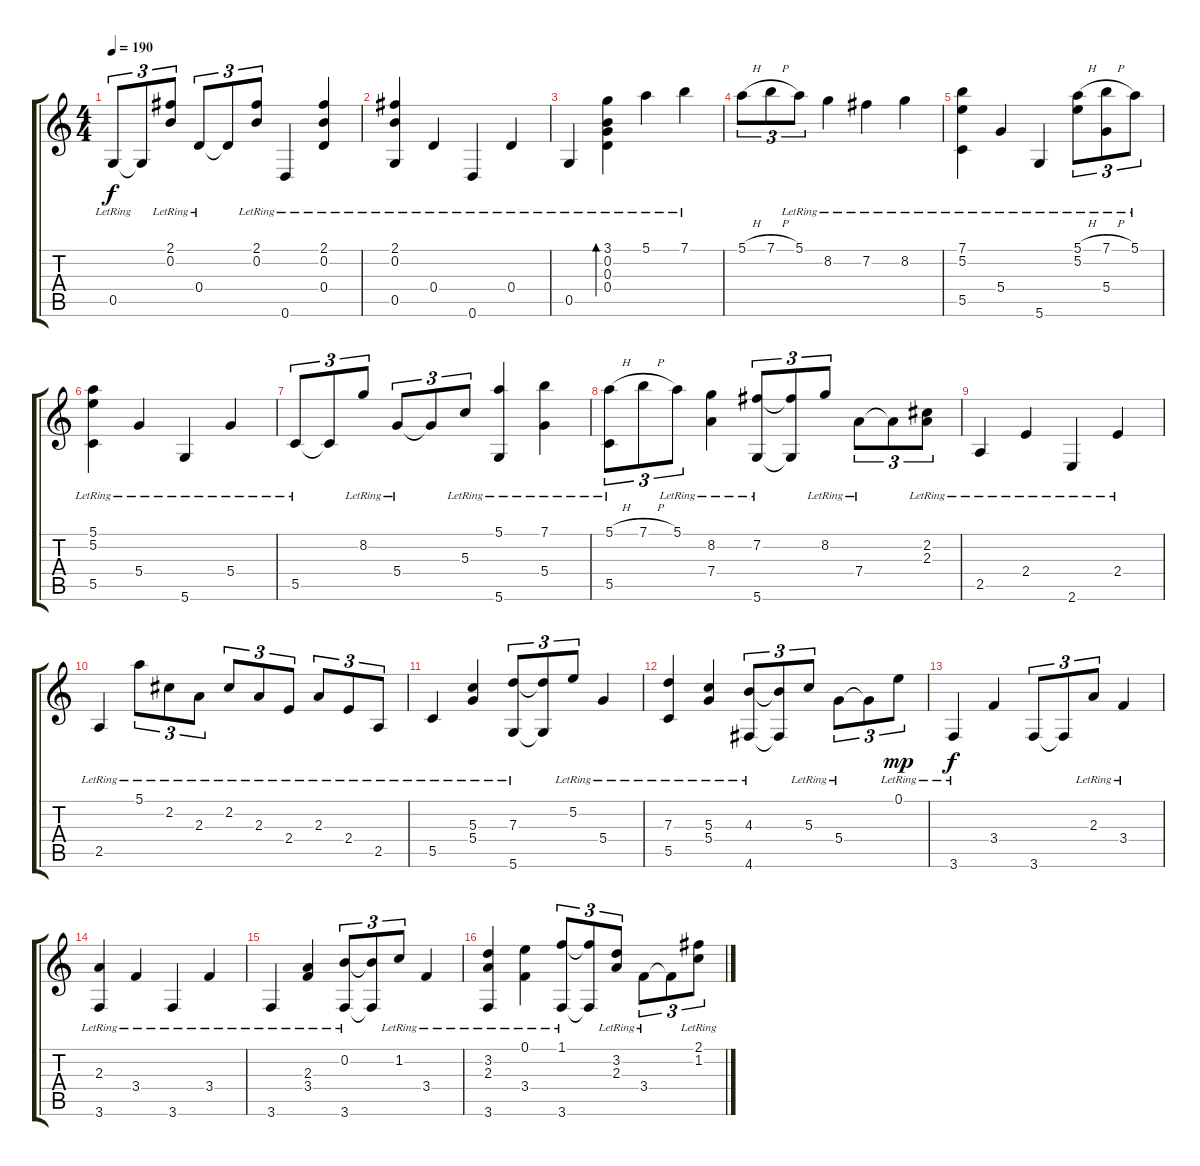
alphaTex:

\track "" {instrument acousticguitarsteel}
\staff {score tabs}
\tuning (E4 B3 G3 D3 G2 D2) {hide}
\ts (4 4)
\tempo 190
\clef g2
\ks c
0.5{lr}.8{tu (3 2) dy f} 0.5{t}.8{tu (3 2)} (2.1{lr} 0.2{lr}).8{tu (3 2)} 0.4{lr}.8{tu (3 2)} 0.4{t}.8{tu (3 2)} (2.1{lr} 0.2{lr}).8{tu (3 2)} 0.6{lr}.4 (2.1{lr} 0.2{lr} 0.4{lr}).4 |
(2.1{lr} 0.2{lr} 0.5{lr}).4 0.4{lr}.4 0.6{lr}.4 0.4{lr}.4 |
0.5{lr}.4 (3.1{lr} 0.2{lr} 0.3{lr} 0.4{lr}).4{bd 480} 5.1{lr}.4 7.1{lr}.4 |
5.1{h}.8{tu (3 2)} 7.1{h}.8{tu (3 2)} 5.1{lr}.8{tu (3 2)} 8.2{lr}.4 7.2{lr}.4 8.2{lr}.4 |
(7.1{lr} 5.2{lr} 5.5{lr}).4 5.4{lr}.4 5.6{lr}.4 (5.1{h} 5.2{lr}).8{tu (3 2)} (7.1{h} 5.4{lr}).8{tu (3 2)} 5.1{lr}.8{tu (3 2)} |
(5.1{lr} 5.2{lr} 5.5{lr}).4 5.4{lr}.4 5.6{lr}.4 5.4{lr}.4 |
5.5{lr}.8{tu (3 2)} 5.5{t}.8{tu (3 2)} 8.2{lr}.8{tu (3 2)} 5.4{lr}.8{tu (3 2)} 5.4{t}.8{tu (3 2)} 5.3{lr}.8{tu (3 2)} (5.1{lr} 5.6{lr}).4 (7.1{lr} 5.4).4 |
(5.1{h} 5.5{lr}).8{tu (3 2)} 7.1{h}.8{tu (3 2)} 5.1{lr}.8{tu (3 2)} (8.2 7.4{lr}).4 (7.2{lr} 5.6{lr}).8{tu (3 2)} (7.2{t} 5.6{t}).8{tu (3 2)} 8.2{lr}.8{tu (3 2)} 7.4{lr}.8{tu (3 2)} 7.4{t}.8{tu (3 2)} (2.2{lr} 2.3{lr}).8{tu (3 2)} |
2.5{lr}.4 2.4{lr}.4 2.6{lr}.4 2.4{lr}.4 |
2.5{lr}.4 5.1{lr}.8{tu (3 2)} 2.2{lr}.8{tu (3 2)} 2.3{lr}.8{tu (3 2)} 2.2{lr}.8{tu (3 2)} 2.3{lr}.8{tu (3 2)} 2.4{lr}.8{tu (3 2)} 2.3{lr}.8{tu (3 2)} 2.4{lr}.8{tu (3 2)} 2.5{lr}.8{tu (3 2)} |
5.5{lr}.4 (5.3{lr} 5.4{lr}).4 (7.3{lr} 5.6{lr}).8{tu (3 2)} (7.3{t} 5.6{t}).8{tu (3 2)} 5.2{lr}.8{tu (3 2)} 5.4{lr}.4 |
(7.3{lr} 5.5{lr}).4 (5.3{lr} 5.4{lr}).4 (4.3{lr} 4.6{lr}).8{tu (3 2)} (4.3{t} 4.6{t}).8{tu (3 2)} 5.3{lr}.8{tu (3 2)} 5.4{lr}.8{tu (3 2)} 5.4{t}.8{tu (3 2)} 0.1{lr}.8{tu (3 2) dy mp} |
3.6{lr}.4{dy f} 3.4.4 3.6.8{tu (3 2)} 3.6{t}.8{tu (3 2)} 2.3{lr}.8{tu (3 2)} 3.4{lr}.4 |
(2.3{lr} 3.6{lr}).4 3.4{lr}.4 3.6{lr}.4 3.4{lr}.4 |
3.6{lr}.4 (2.3{lr} 3.4{lr}).4 (0.2{lr} 3.6{lr}).8{tu (3 2)} (0.2{t} 3.6{t}).8{tu (3 2)} 1.2{lr}.8{tu (3 2)} 3.4{lr}.4 |
(3.2{lr} 2.3{lr} 3.6{lr}).4 (0.1{lr} 3.4{lr}).4 (1.1{lr} 3.6{lr}).8{tu (3 2)} (1.1{t} 3.6{t}).8{tu (3 2)} (3.2{lr} 2.3{lr}).8{tu (3 2)} 3.4{lr}.8{tu (3 2)} 3.4{t}.8{tu (3 2)} (2.1{lr} 1.2{lr}).8{tu (3 2)}
